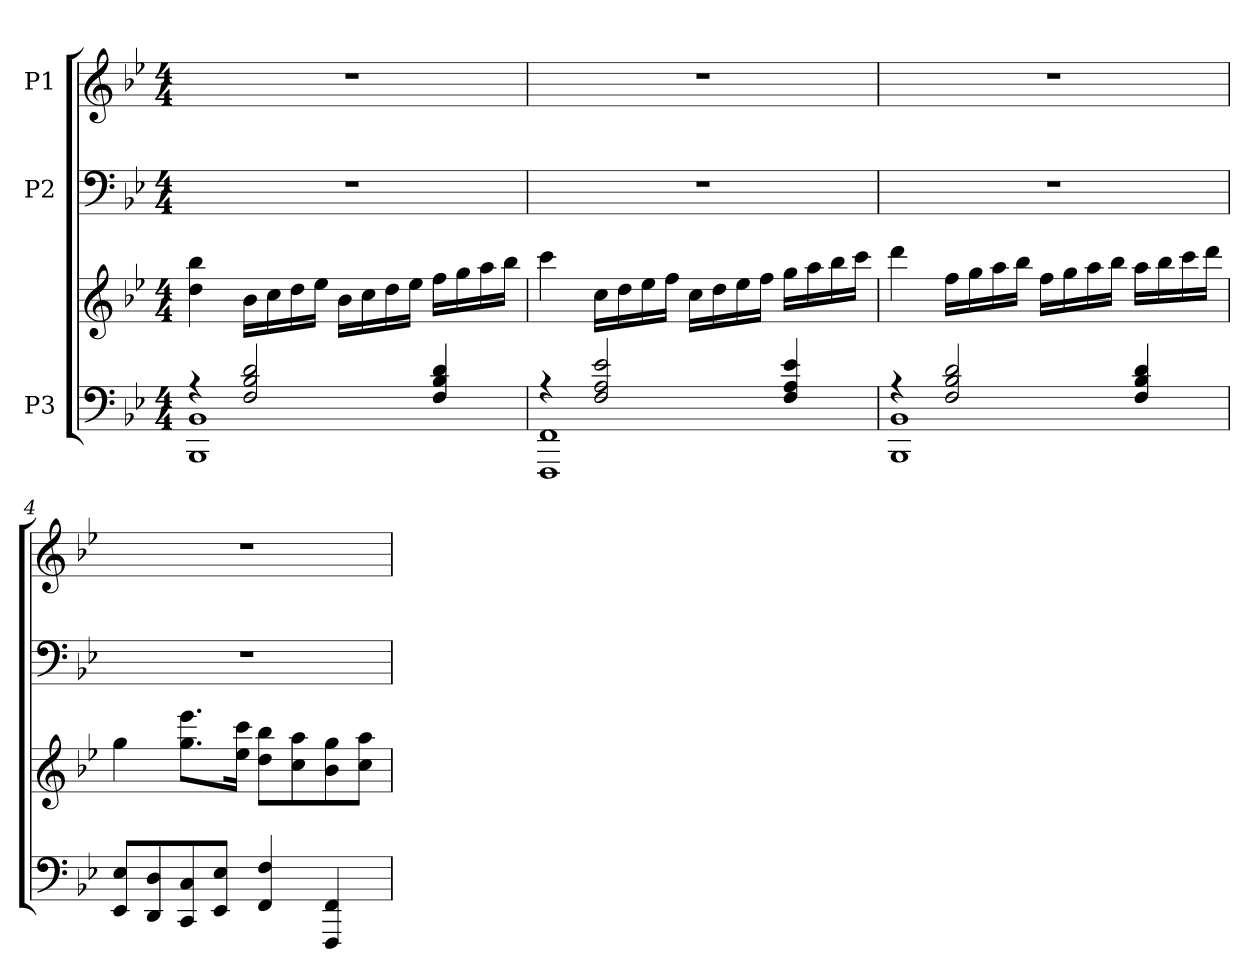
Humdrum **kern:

**kern	**kern	**kern	**kern
*part3	*part3	*part2	*part1
*staff4	*staff3	*staff2	*staff1
*I"P3	*	*I"P2	*I"P1
!!LO:PB:g=z
*clefF4	*clefG2	*clefF4	*clefG2
*k[b-e-]	*k[b-e-]	*k[b-e-]	*k[b-e-]
*B-:	*B-:	*B-:	*B-:
*M4/4	*M4/4	*M4/4	*M4/4
=1	=1	=1	=1
*^	*	*	*
4r	1BBB-i 1BB-i	4ddi\ 4bb-i	1r	1r
2Fi/ 2B-i 2di	.	16b-i\LL	.	.
.	.	16cci\	.	.
.	.	16ddi\	.	.
.	.	16ee-i\JJ	.	.
.	.	16b-i\LL	.	.
.	.	16cci\	.	.
.	.	16ddi\	.	.
.	.	16ee-i\JJ	.	.
4Fi/ 4B-i 4di	.	16ffi\LL	.	.
.	.	16ggi\	.	.
.	.	16aai\	.	.
.	.	16bb-i\JJ	.	.
=2	=2	=2	=2	=2
4r	1FFFi 1FFi	4ccci\	1r	1r
2Fi/ 2Ai 2e-i	.	16cci\LL	.	.
.	.	16ddi\	.	.
.	.	16ee-i\	.	.
.	.	16ffi\JJ	.	.
.	.	16cci\LL	.	.
.	.	16ddi\	.	.
.	.	16ee-i\	.	.
.	.	16ffi\JJ	.	.
4Fi/ 4Ai 4e-i	.	16ggi\LL	.	.
.	.	16aai\	.	.
.	.	16bb-i\	.	.
.	.	16ccci\JJ	.	.
=3	=3	=3	=3	=3
4r	1BBB-i 1BB-i	4dddi\	1r	1r
2Fi/ 2B-i 2di	.	16ffi\LL	.	.
.	.	16ggi\	.	.
.	.	16aai\	.	.
.	.	16bb-i\JJ	.	.
.	.	16ffi\LL	.	.
.	.	16ggi\	.	.
.	.	16aai\	.	.
.	.	16bb-i\JJ	.	.
4Fi/ 4B-i 4di	.	16aai\LL	.	.
.	.	16bb-i\	.	.
.	.	16ccci\	.	.
.	.	16dddi\JJ	.	.
*v	*v	*	*	*
!!LO:LB:g=z
=4	=4	=4	=4
8EE-i/ 8E-iL	4ggi\	1r	1r
8DDi/ 8Di	.	.	.
8CCi/ 8Ci	8.ggi\ 8.eee-iL	.	.
8EE-i/ 8E-iJ	.	.	.
.	16ee-i\ 16ccciJk	.	.
4FFi/ 4Fi	8ddi\ 8bb-iL	.	.
.	8cci\ 8aai	.	.
4FFFi/ 4FFi	8b-i\ 8ggi	.	.
.	8cci\ 8aaiJ	.	.
=	=	=	=
*-	*-	*-	*-
